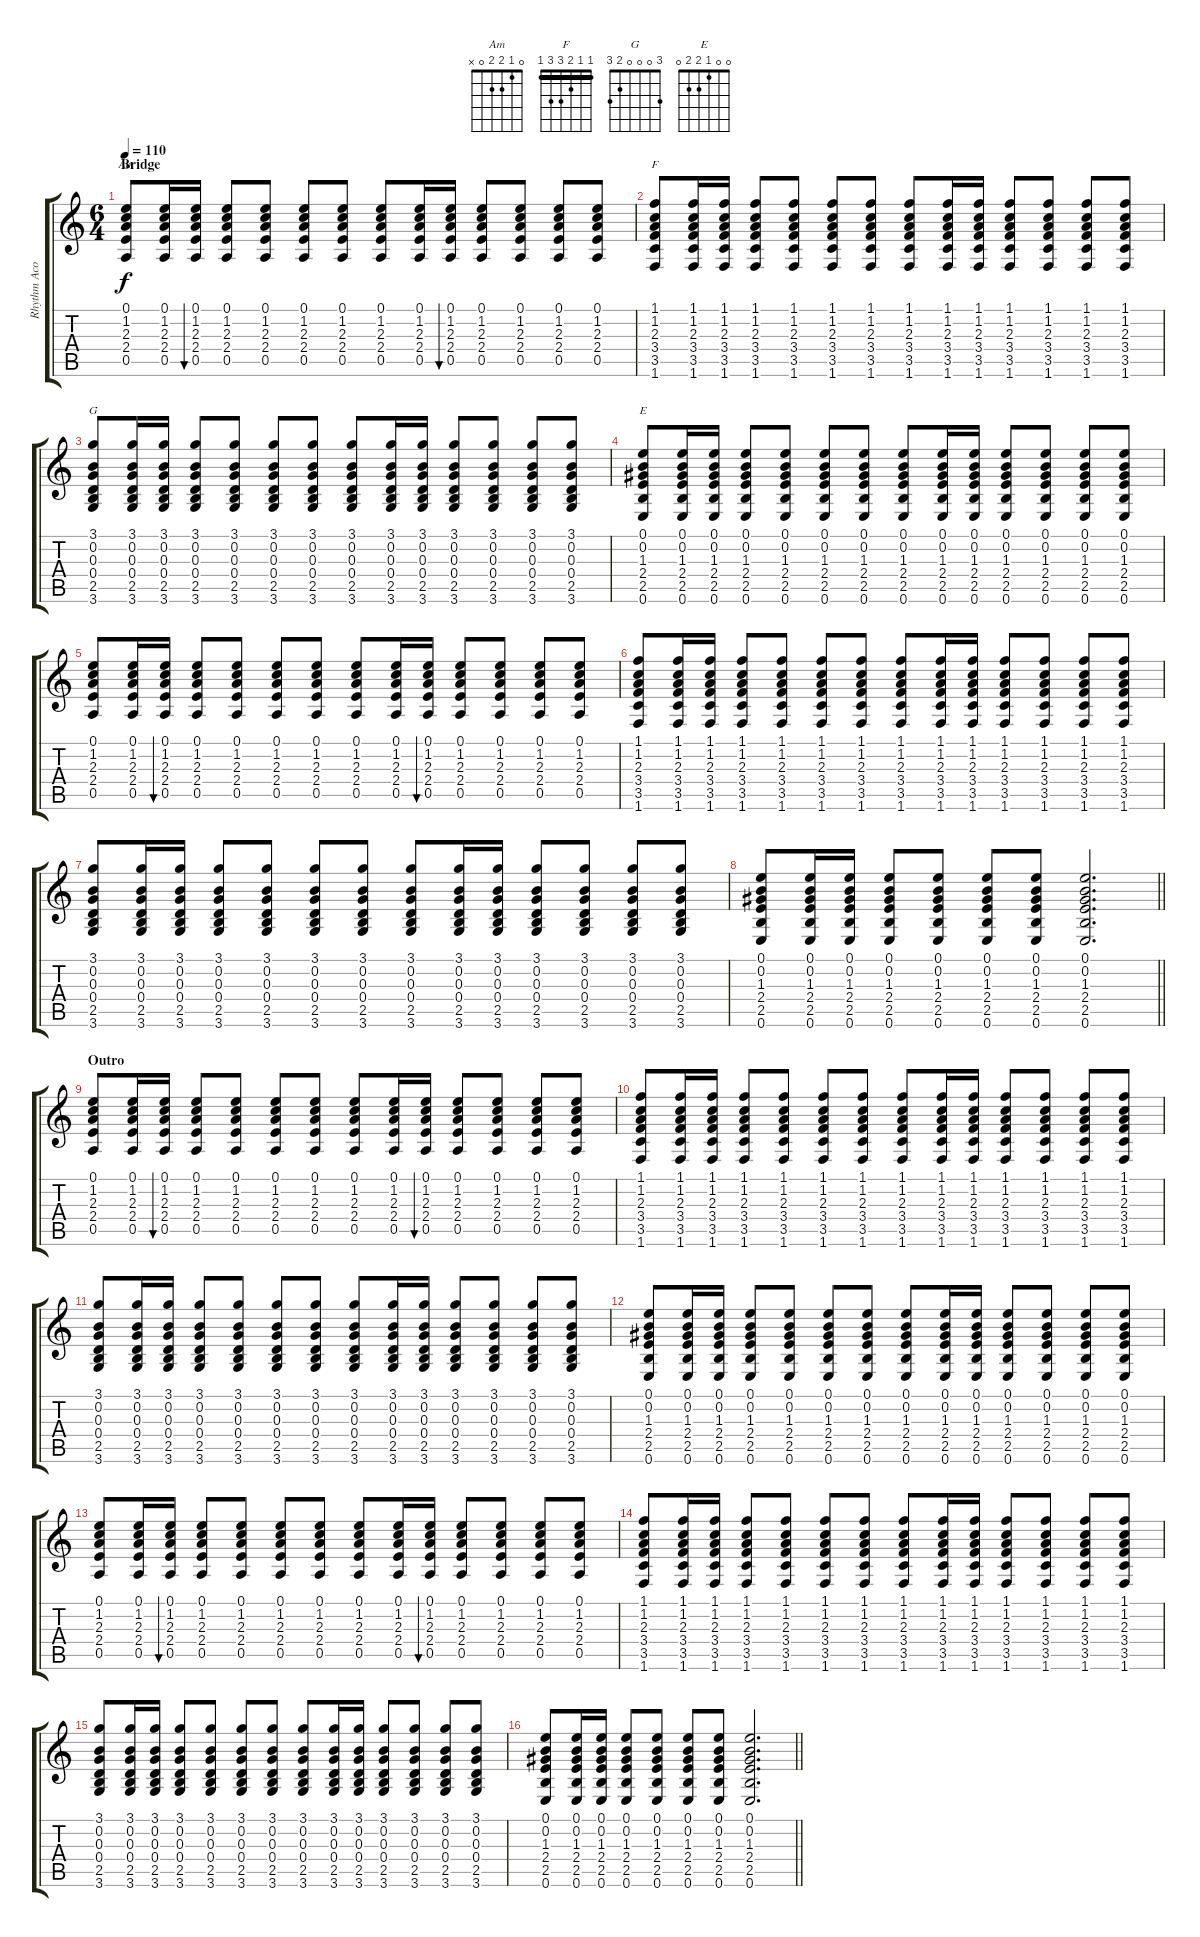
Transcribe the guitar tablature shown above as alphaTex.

\track ("Rhythm Acoustic" "Rhythm Aco") {instrument acousticguitarnylon}
\staff {score tabs}
\tuning (E4 B3 G3 D3 A2 E2) {hide}
\chord ("Am" 0 1 2 2 0 x)
\chord ("F" 1 1 2 3 3 1) {barre 1}
\chord ("G" 3 0 0 0 2 3)
\chord ("E" 0 0 1 2 2 0)
\ts (6 4)
\section ("" "Bridge")
\tempo 110
\clef g2
\ks c
(0.1 1.2 2.3 2.4 0.5).8{ch "Am" dy f} (0.1 1.2 2.3 2.4 0.5).16 (0.1 1.2 2.3 2.4 0.5).16{bu 60} (0.1 1.2 2.3 2.4 0.5).8 (0.1 1.2 2.3 2.4 0.5).8 (0.1 1.2 2.3 2.4 0.5).8 (0.1 1.2 2.3 2.4 0.5).8 (0.1 1.2 2.3 2.4 0.5).8 (0.1 1.2 2.3 2.4 0.5).16 (0.1 1.2 2.3 2.4 0.5).16{bu 60} (0.1 1.2 2.3 2.4 0.5).8 (0.1 1.2 2.3 2.4 0.5).8 (0.1 1.2 2.3 2.4 0.5).8 (0.1 1.2 2.3 2.4 0.5).8 |
(1.1 1.2 2.3 3.4 3.5 1.6).8{ch "F"} (1.1 1.2 2.3 3.4 3.5 1.6).16 (1.1 1.2 2.3 3.4 3.5 1.6).16 (1.1 1.2 2.3 3.4 3.5 1.6).8 (1.1 1.2 2.3 3.4 3.5 1.6).8 (1.1 1.2 2.3 3.4 3.5 1.6).8 (1.1 1.2 2.3 3.4 3.5 1.6).8 (1.1 1.2 2.3 3.4 3.5 1.6).8 (1.1 1.2 2.3 3.4 3.5 1.6).16 (1.1 1.2 2.3 3.4 3.5 1.6).16 (1.1 1.2 2.3 3.4 3.5 1.6).8 (1.1 1.2 2.3 3.4 3.5 1.6).8 (1.1 1.2 2.3 3.4 3.5 1.6).8 (1.1 1.2 2.3 3.4 3.5 1.6).8 |
(3.1 0.2 0.3 0.4 2.5 3.6).8{ch "G"} (3.1 0.2 0.3 0.4 2.5 3.6).16 (3.1 0.2 0.3 0.4 2.5 3.6).16 (3.1 0.2 0.3 0.4 2.5 3.6).8 (3.1 0.2 0.3 0.4 2.5 3.6).8 (3.1 0.2 0.3 0.4 2.5 3.6).8 (3.1 0.2 0.3 0.4 2.5 3.6).8 (3.1 0.2 0.3 0.4 2.5 3.6).8 (3.1 0.2 0.3 0.4 2.5 3.6).16 (3.1 0.2 0.3 0.4 2.5 3.6).16 (3.1 0.2 0.3 0.4 2.5 3.6).8 (3.1 0.2 0.3 0.4 2.5 3.6).8 (3.1 0.2 0.3 0.4 2.5 3.6).8 (3.1 0.2 0.3 0.4 2.5 3.6).8 |
(0.1 0.2 1.3 2.4 2.5 0.6).8{ch "E"} (0.1 0.2 1.3 2.4 2.5 0.6).16 (0.1 0.2 1.3 2.4 2.5 0.6).16 (0.1 0.2 1.3 2.4 2.5 0.6).8 (0.1 0.2 1.3 2.4 2.5 0.6).8 (0.1 0.2 1.3 2.4 2.5 0.6).8 (0.1 0.2 1.3 2.4 2.5 0.6).8 (0.1 0.2 1.3 2.4 2.5 0.6).8 (0.1 0.2 1.3 2.4 2.5 0.6).16 (0.1 0.2 1.3 2.4 2.5 0.6).16 (0.1 0.2 1.3 2.4 2.5 0.6).8 (0.1 0.2 1.3 2.4 2.5 0.6).8 (0.1 0.2 1.3 2.4 2.5 0.6).8 (0.1 0.2 1.3 2.4 2.5 0.6).8 |
(0.1 1.2 2.3 2.4 0.5).8 (0.1 1.2 2.3 2.4 0.5).16 (0.1 1.2 2.3 2.4 0.5).16{bu 60} (0.1 1.2 2.3 2.4 0.5).8 (0.1 1.2 2.3 2.4 0.5).8 (0.1 1.2 2.3 2.4 0.5).8 (0.1 1.2 2.3 2.4 0.5).8 (0.1 1.2 2.3 2.4 0.5).8 (0.1 1.2 2.3 2.4 0.5).16 (0.1 1.2 2.3 2.4 0.5).16{bu 60} (0.1 1.2 2.3 2.4 0.5).8 (0.1 1.2 2.3 2.4 0.5).8 (0.1 1.2 2.3 2.4 0.5).8 (0.1 1.2 2.3 2.4 0.5).8 |
(1.1 1.2 2.3 3.4 3.5 1.6).8 (1.1 1.2 2.3 3.4 3.5 1.6).16 (1.1 1.2 2.3 3.4 3.5 1.6).16 (1.1 1.2 2.3 3.4 3.5 1.6).8 (1.1 1.2 2.3 3.4 3.5 1.6).8 (1.1 1.2 2.3 3.4 3.5 1.6).8 (1.1 1.2 2.3 3.4 3.5 1.6).8 (1.1 1.2 2.3 3.4 3.5 1.6).8 (1.1 1.2 2.3 3.4 3.5 1.6).16 (1.1 1.2 2.3 3.4 3.5 1.6).16 (1.1 1.2 2.3 3.4 3.5 1.6).8 (1.1 1.2 2.3 3.4 3.5 1.6).8 (1.1 1.2 2.3 3.4 3.5 1.6).8 (1.1 1.2 2.3 3.4 3.5 1.6).8 |
(3.1 0.2 0.3 0.4 2.5 3.6).8 (3.1 0.2 0.3 0.4 2.5 3.6).16 (3.1 0.2 0.3 0.4 2.5 3.6).16 (3.1 0.2 0.3 0.4 2.5 3.6).8 (3.1 0.2 0.3 0.4 2.5 3.6).8 (3.1 0.2 0.3 0.4 2.5 3.6).8 (3.1 0.2 0.3 0.4 2.5 3.6).8 (3.1 0.2 0.3 0.4 2.5 3.6).8 (3.1 0.2 0.3 0.4 2.5 3.6).16 (3.1 0.2 0.3 0.4 2.5 3.6).16 (3.1 0.2 0.3 0.4 2.5 3.6).8 (3.1 0.2 0.3 0.4 2.5 3.6).8 (3.1 0.2 0.3 0.4 2.5 3.6).8 (3.1 0.2 0.3 0.4 2.5 3.6).8 |
\barLineRight lightlight
(0.1 0.2 1.3 2.4 2.5 0.6).8 (0.1 0.2 1.3 2.4 2.5 0.6).16 (0.1 0.2 1.3 2.4 2.5 0.6).16 (0.1 0.2 1.3 2.4 2.5 0.6).8 (0.1 0.2 1.3 2.4 2.5 0.6).8 (0.1 0.2 1.3 2.4 2.5 0.6).8 (0.1 0.2 1.3 2.4 2.5 0.6).8 (0.1 0.2 1.3 2.4 2.5 0.6).2{d} |
\section ("" "Outro")
(0.1 1.2 2.3 2.4 0.5).8 (0.1 1.2 2.3 2.4 0.5).16 (0.1 1.2 2.3 2.4 0.5).16{bu 60} (0.1 1.2 2.3 2.4 0.5).8 (0.1 1.2 2.3 2.4 0.5).8 (0.1 1.2 2.3 2.4 0.5).8 (0.1 1.2 2.3 2.4 0.5).8 (0.1 1.2 2.3 2.4 0.5).8 (0.1 1.2 2.3 2.4 0.5).16 (0.1 1.2 2.3 2.4 0.5).16{bu 60} (0.1 1.2 2.3 2.4 0.5).8 (0.1 1.2 2.3 2.4 0.5).8 (0.1 1.2 2.3 2.4 0.5).8 (0.1 1.2 2.3 2.4 0.5).8 |
(1.1 1.2 2.3 3.4 3.5 1.6).8 (1.1 1.2 2.3 3.4 3.5 1.6).16 (1.1 1.2 2.3 3.4 3.5 1.6).16 (1.1 1.2 2.3 3.4 3.5 1.6).8 (1.1 1.2 2.3 3.4 3.5 1.6).8 (1.1 1.2 2.3 3.4 3.5 1.6).8 (1.1 1.2 2.3 3.4 3.5 1.6).8 (1.1 1.2 2.3 3.4 3.5 1.6).8 (1.1 1.2 2.3 3.4 3.5 1.6).16 (1.1 1.2 2.3 3.4 3.5 1.6).16 (1.1 1.2 2.3 3.4 3.5 1.6).8 (1.1 1.2 2.3 3.4 3.5 1.6).8 (1.1 1.2 2.3 3.4 3.5 1.6).8 (1.1 1.2 2.3 3.4 3.5 1.6).8 |
(3.1 0.2 0.3 0.4 2.5 3.6).8 (3.1 0.2 0.3 0.4 2.5 3.6).16 (3.1 0.2 0.3 0.4 2.5 3.6).16 (3.1 0.2 0.3 0.4 2.5 3.6).8 (3.1 0.2 0.3 0.4 2.5 3.6).8 (3.1 0.2 0.3 0.4 2.5 3.6).8 (3.1 0.2 0.3 0.4 2.5 3.6).8 (3.1 0.2 0.3 0.4 2.5 3.6).8 (3.1 0.2 0.3 0.4 2.5 3.6).16 (3.1 0.2 0.3 0.4 2.5 3.6).16 (3.1 0.2 0.3 0.4 2.5 3.6).8 (3.1 0.2 0.3 0.4 2.5 3.6).8 (3.1 0.2 0.3 0.4 2.5 3.6).8 (3.1 0.2 0.3 0.4 2.5 3.6).8 |
(0.1 0.2 1.3 2.4 2.5 0.6).8 (0.1 0.2 1.3 2.4 2.5 0.6).16 (0.1 0.2 1.3 2.4 2.5 0.6).16 (0.1 0.2 1.3 2.4 2.5 0.6).8 (0.1 0.2 1.3 2.4 2.5 0.6).8 (0.1 0.2 1.3 2.4 2.5 0.6).8 (0.1 0.2 1.3 2.4 2.5 0.6).8 (0.1 0.2 1.3 2.4 2.5 0.6).8 (0.1 0.2 1.3 2.4 2.5 0.6).16 (0.1 0.2 1.3 2.4 2.5 0.6).16 (0.1 0.2 1.3 2.4 2.5 0.6).8 (0.1 0.2 1.3 2.4 2.5 0.6).8 (0.1 0.2 1.3 2.4 2.5 0.6).8 (0.1 0.2 1.3 2.4 2.5 0.6).8 |
(0.1 1.2 2.3 2.4 0.5).8 (0.1 1.2 2.3 2.4 0.5).16 (0.1 1.2 2.3 2.4 0.5).16{bu 60} (0.1 1.2 2.3 2.4 0.5).8 (0.1 1.2 2.3 2.4 0.5).8 (0.1 1.2 2.3 2.4 0.5).8 (0.1 1.2 2.3 2.4 0.5).8 (0.1 1.2 2.3 2.4 0.5).8 (0.1 1.2 2.3 2.4 0.5).16 (0.1 1.2 2.3 2.4 0.5).16{bu 60} (0.1 1.2 2.3 2.4 0.5).8 (0.1 1.2 2.3 2.4 0.5).8 (0.1 1.2 2.3 2.4 0.5).8 (0.1 1.2 2.3 2.4 0.5).8 |
(1.1 1.2 2.3 3.4 3.5 1.6).8 (1.1 1.2 2.3 3.4 3.5 1.6).16 (1.1 1.2 2.3 3.4 3.5 1.6).16 (1.1 1.2 2.3 3.4 3.5 1.6).8 (1.1 1.2 2.3 3.4 3.5 1.6).8 (1.1 1.2 2.3 3.4 3.5 1.6).8 (1.1 1.2 2.3 3.4 3.5 1.6).8 (1.1 1.2 2.3 3.4 3.5 1.6).8 (1.1 1.2 2.3 3.4 3.5 1.6).16 (1.1 1.2 2.3 3.4 3.5 1.6).16 (1.1 1.2 2.3 3.4 3.5 1.6).8 (1.1 1.2 2.3 3.4 3.5 1.6).8 (1.1 1.2 2.3 3.4 3.5 1.6).8 (1.1 1.2 2.3 3.4 3.5 1.6).8 |
(3.1 0.2 0.3 0.4 2.5 3.6).8 (3.1 0.2 0.3 0.4 2.5 3.6).16 (3.1 0.2 0.3 0.4 2.5 3.6).16 (3.1 0.2 0.3 0.4 2.5 3.6).8 (3.1 0.2 0.3 0.4 2.5 3.6).8 (3.1 0.2 0.3 0.4 2.5 3.6).8 (3.1 0.2 0.3 0.4 2.5 3.6).8 (3.1 0.2 0.3 0.4 2.5 3.6).8 (3.1 0.2 0.3 0.4 2.5 3.6).16 (3.1 0.2 0.3 0.4 2.5 3.6).16 (3.1 0.2 0.3 0.4 2.5 3.6).8 (3.1 0.2 0.3 0.4 2.5 3.6).8 (3.1 0.2 0.3 0.4 2.5 3.6).8 (3.1 0.2 0.3 0.4 2.5 3.6).8 |
\barLineRight lightlight
(0.1 0.2 1.3 2.4 2.5 0.6).8 (0.1 0.2 1.3 2.4 2.5 0.6).16 (0.1 0.2 1.3 2.4 2.5 0.6).16 (0.1 0.2 1.3 2.4 2.5 0.6).8 (0.1 0.2 1.3 2.4 2.5 0.6).8 (0.1 0.2 1.3 2.4 2.5 0.6).8 (0.1 0.2 1.3 2.4 2.5 0.6).8 (0.1 0.2 1.3 2.4 2.5 0.6).2{d}
